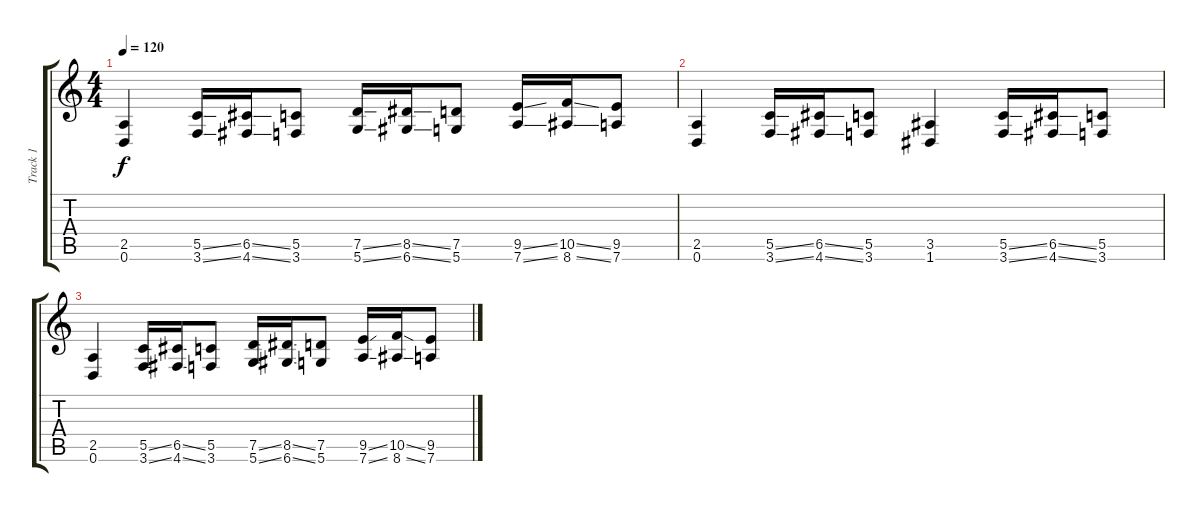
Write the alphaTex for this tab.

\track ("Track 1" "Track 1") {instrument distortionguitar}
\staff {score tabs}
\tuning (D4 A3 F3 C3 G2 D2) {hide}
\ts (4 4)
\tempo 120
\clef g2
\ks c
(2.5 0.6).4{dy f} (5.5{ss} 3.6{ss}).16 (6.5{ss} 4.6{ss}).16 (5.5 3.6).8 (7.5{ss} 5.6{ss}).16 (8.5{ss} 6.6{ss}).16 (7.5 5.6).8 (9.5{ss} 7.6{ss}).16 (10.5{ss} 8.6{ss}).16 (9.5 7.6).8 |
(2.5 0.6).4 (5.5{ss} 3.6{ss}).16 (6.5{ss} 4.6{ss}).16 (5.5 3.6).8 (3.5 1.6).4 (5.5{ss} 3.6{ss}).16 (6.5{ss} 4.6{ss}).16 (5.5 3.6).8 |
(2.5 0.6).4 (5.5{ss} 3.6{ss}).16 (6.5{ss} 4.6{ss}).16 (5.5 3.6).8 (7.5{ss} 5.6{ss}).16 (8.5{ss} 6.6{ss}).16 (7.5 5.6).8 (9.5{ss} 7.6{ss}).16 (10.5{ss} 8.6{ss}).16 (9.5 7.6).8
